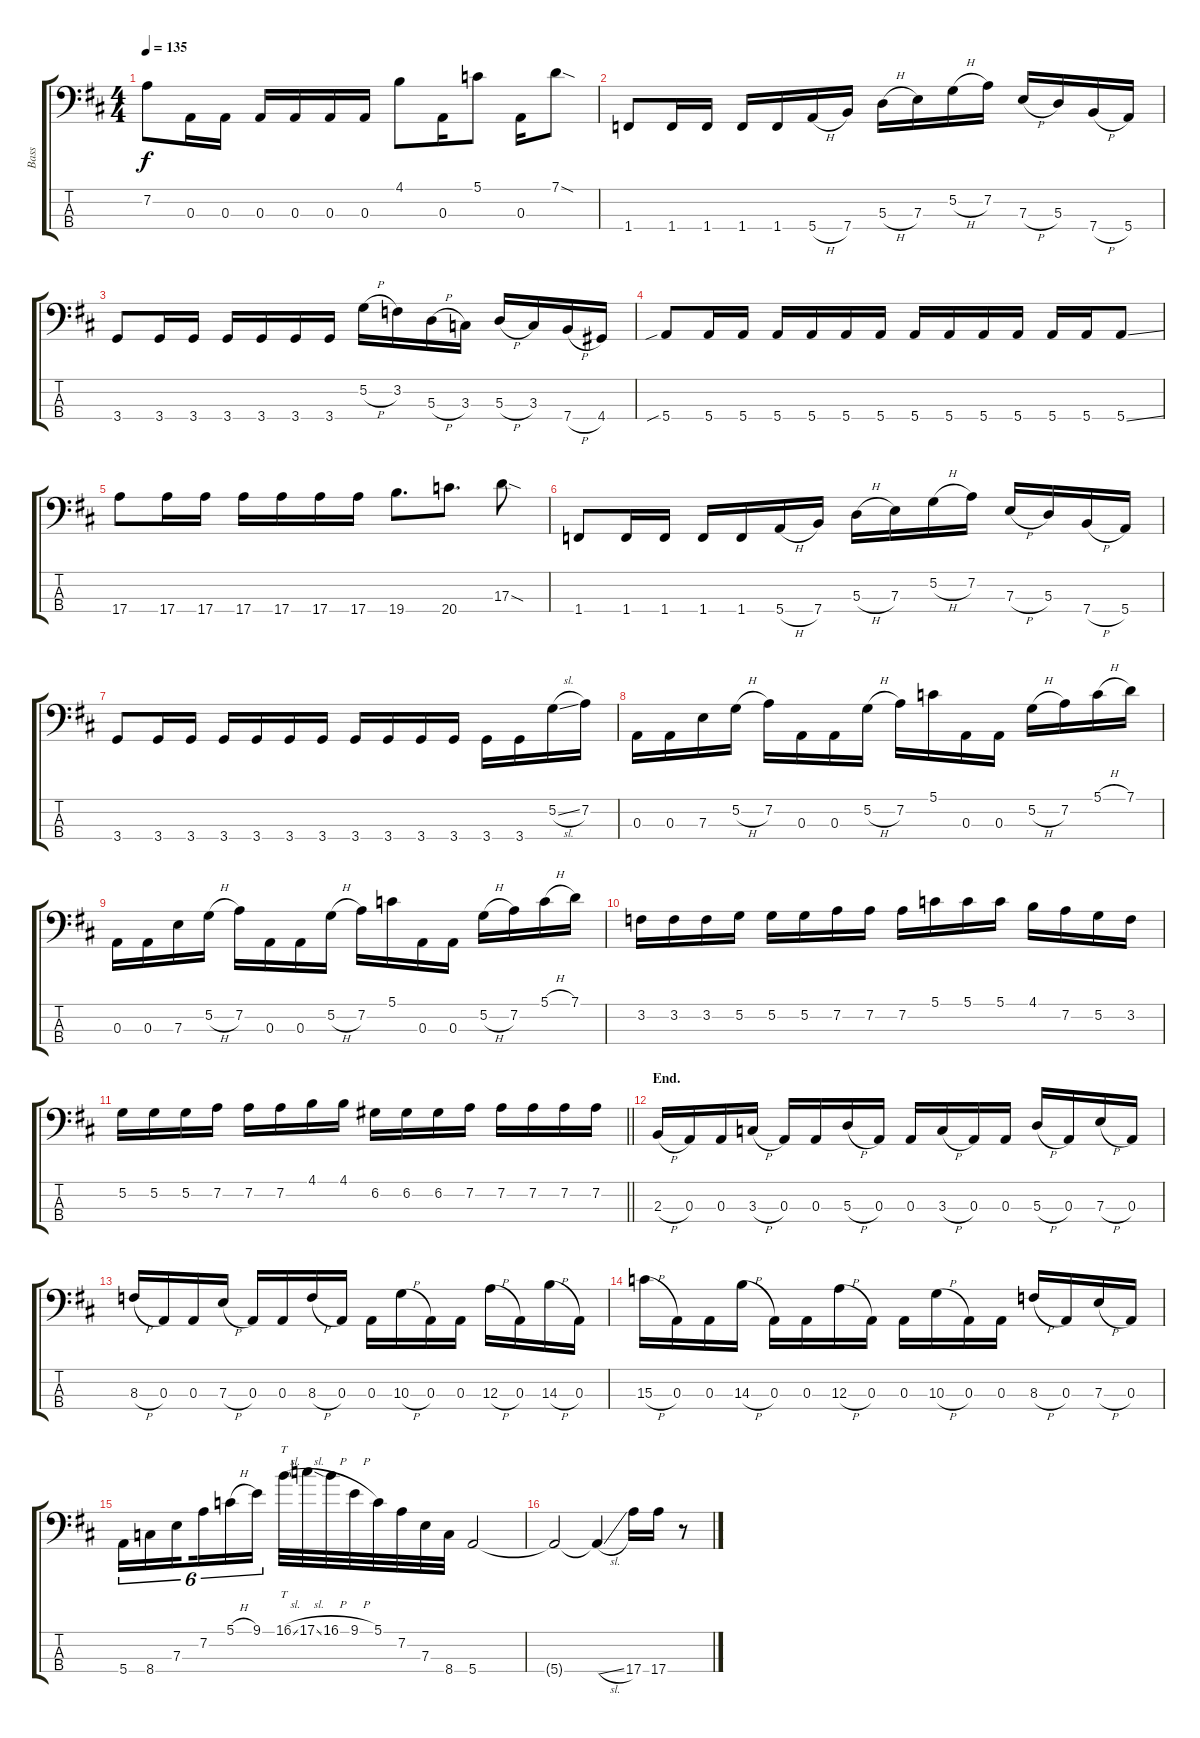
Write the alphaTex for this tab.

\track ("Bass" "Bass") {instrument electricbassfinger}
\staff {score tabs}
\tuning (G2 D2 A1 E1) {hide}
\ts (4 4)
\tempo 135
\clef f4
\ks bminor
7.2.8{dy f} 0.3.16 0.3.16 0.3.16 0.3.16 0.3.16 0.3.16 4.1.8 0.3.16 5.1.8 0.3.16 7.1{sod}.8 |
1.4.8 1.4.16 1.4.16 1.4.16 1.4.16 5.4{h}.16 7.4.16 5.3{h}.16 7.3.16 5.2{h}.16 7.2.16 7.3{h}.16 5.3.16 7.4{h}.16 5.4.16 |
3.4.8 3.4.16 3.4.16 3.4.16 3.4.16 3.4.16 3.4.16 5.2{h}.16 3.2.16 5.3{h}.16 3.3.16 5.3{h}.16 3.3.16 7.4{h}.16 4.4.16 |
5.4{sib}.8 5.4.16 5.4.16 5.4.16 5.4.16 5.4.16 5.4.16 5.4.16 5.4.16 5.4.16 5.4.16 5.4.16 5.4.16 5.4{ss}.8 |
17.4.8 17.4.16 17.4.16 17.4.16 17.4.16 17.4.16 17.4.16 19.4.8{d} 20.4.8{d} 17.3{sod}.8 |
1.4.8 1.4.16 1.4.16 1.4.16 1.4.16 5.4{h}.16 7.4.16 5.3{h}.16 7.3.16 5.2{h}.16 7.2.16 7.3{h}.16 5.3.16 7.4{h}.16 5.4.16 |
3.4.8 3.4.16 3.4.16 3.4.16 3.4.16 3.4.16 3.4.16 3.4.16 3.4.16 3.4.16 3.4.16 3.4.16 3.4.16 5.2{sl}.16 7.2.16 |
0.3.16 0.3.16 7.3.16 5.2{h}.16 7.2.16 0.3.16 0.3.16 5.2{h}.16 7.2.16 5.1.16 0.3.16 0.3.16 5.2{h}.16 7.2.16 5.1{h}.16 7.1.16 |
0.3.16 0.3.16 7.3.16 5.2{h}.16 7.2.16 0.3.16 0.3.16 5.2{h}.16 7.2.16 5.1.16 0.3.16 0.3.16 5.2{h}.16 7.2.16 5.1{h}.16 7.1.16 |
3.2.16 3.2.16 3.2.16 5.2.16 5.2.16 5.2.16 7.2.16 7.2.16 7.2.16 5.1.16 5.1.16 5.1.16 4.1.16 7.2.16 5.2.16 3.2.16 |
\barLineRight lightlight
5.2.16 5.2.16 5.2.16 7.2.16 7.2.16 7.2.16 4.1.16 4.1.16 6.2.16 6.2.16 6.2.16 7.2.16 7.2.16 7.2.16 7.2.16 7.2.16 |
\section ("" "End.")
2.3{h}.16 0.3.16 0.3.16 3.3{h}.16 0.3.16 0.3.16 5.3{h}.16 0.3.16 0.3.16 3.3{h}.16 0.3.16 0.3.16 5.3{h}.16 0.3.16 7.3{h}.16 0.3.16 |
8.3{h}.16 0.3.16 0.3.16 7.3{h}.16 0.3.16 0.3.16 8.3{h}.16 0.3.16 0.3.16 10.3{h}.16 0.3.16 0.3.16 12.3{h}.16 0.3.16 14.3{h}.16 0.3.16 |
15.3{h}.16 0.3.16 0.3.16 14.3{h}.16 0.3.16 0.3.16 12.3{h}.16 0.3.16 0.3.16 10.3{h}.16 0.3.16 0.3.16 8.3{h}.16 0.3.16 7.3{h}.16 0.3.16 |
5.4.16{tu (6 4)} 8.4.16{tu (6 4)} 7.3.16{tu (6 4) beam splitsecondary} 7.2.16{tu (6 4)} 5.1{h}.16{tu (6 4)} 9.1.16{tu (6 4)} 16.1{sl}.32{tt} 17.1{sl}.32 16.1{h}.32 9.1{h}.32 5.1.32 7.2.32 7.3.32 8.4.32 5.4.2 |
5.4{t}.2 5.4{sl t}.4 17.4.16 17.4.16 r.8
